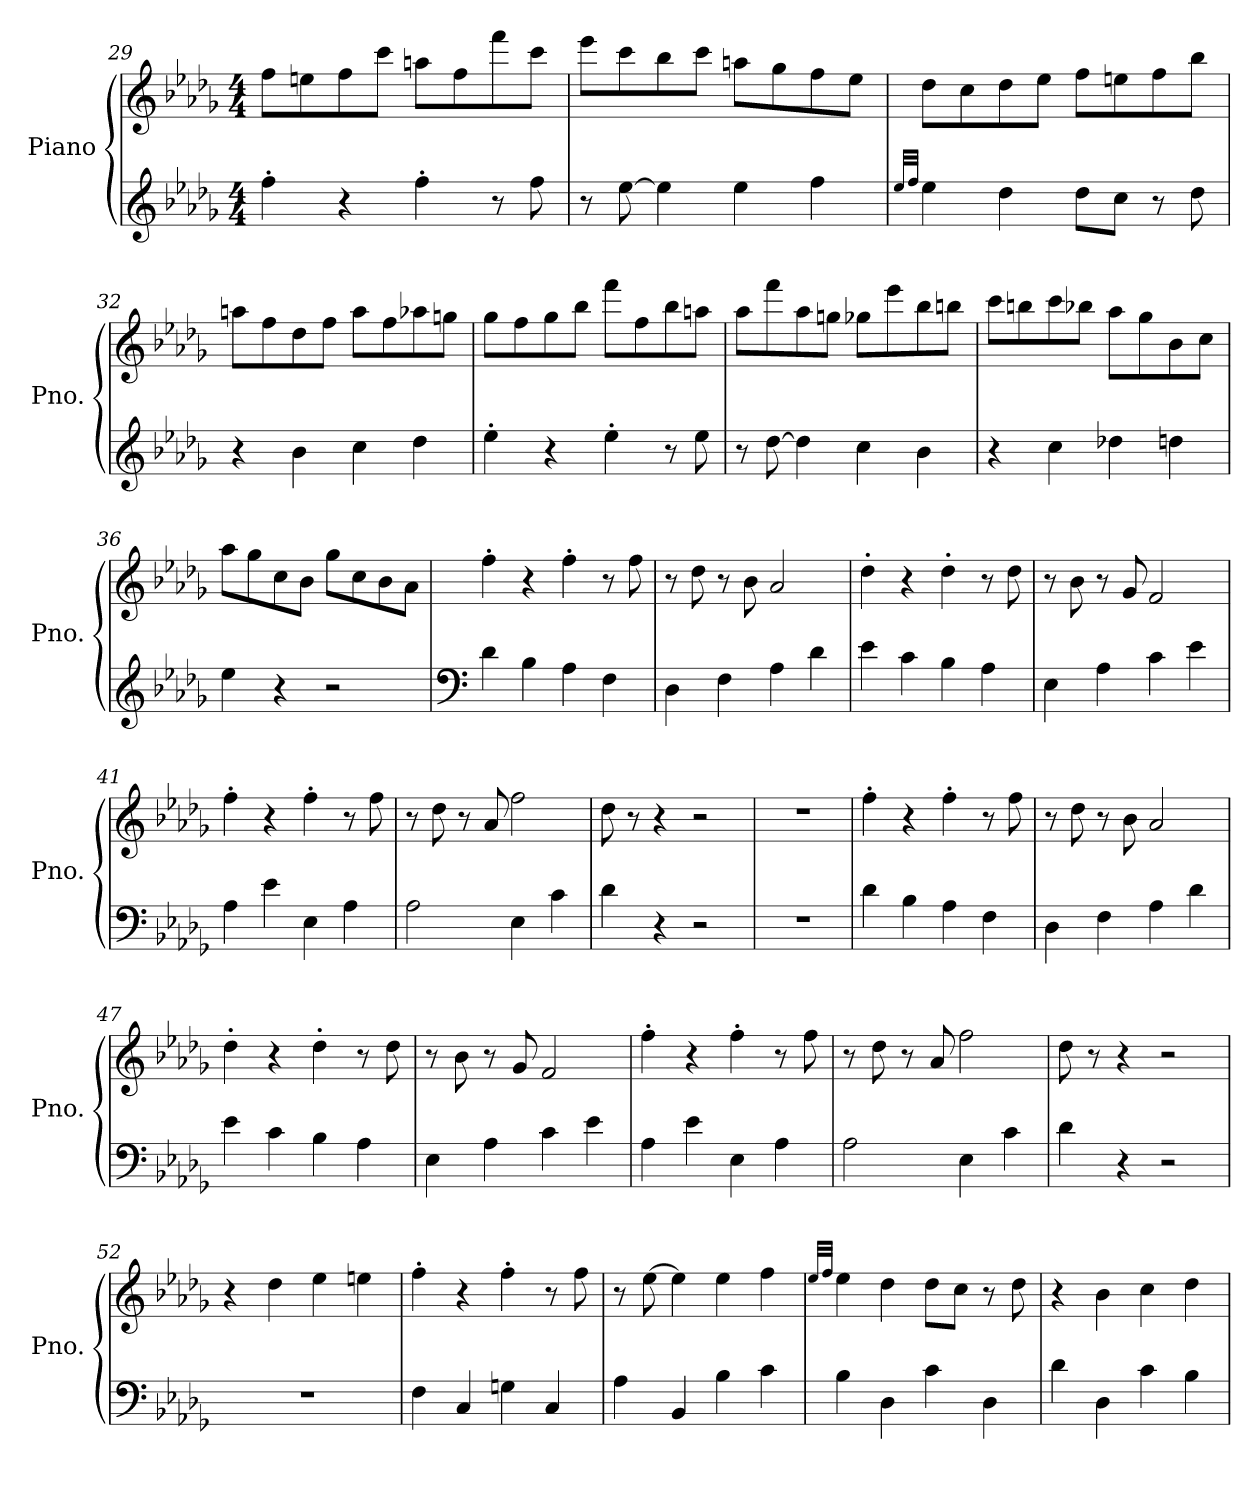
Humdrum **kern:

**kern	**kern
*part1	*part1
*staff2	*staff1
*I"Piano	*
*I'Pno.	*
*clefG2	*clefG2
*k[b-e-a-d-g-]	*k[b-e-a-d-g-]
*M4/4	*M4/4
=29	=29
4ff'\	8ff\L
.	8een\
4r	8ff\
.	8ccc\J
4ff'\	8aan\L
.	8ff\
8r	8fff\
8ff\	8ccc\J
=30	=30
8r	8eee-\L
[8ee-\	8ccc\
4ee-\]	8bb-\
.	8ccc\J
4ee-\	8aan\L
.	8gg-\
4ff\	8ff\
.	8ee-\J
=31	=31
32qee-/LLL	.
32qff/JJJ	.
4ee-\	8dd-\L
.	8cc\
4dd-\	8dd-\
.	8ee-\J
8dd-\L	8ff\L
8cc\J	8een\
8r	8ff\
8dd-\	8bb-\J
!!LO:PB:g=z
=32	=32
4r	8aan\L
.	8ff\
4b-\	8dd-\
.	8ff\J
4cc\	8aa\L
.	8ff\
4dd-\	8aa-X\
.	8ggn\J
=33	=33
4ee-'\	8gg-\L
.	8ff\
4r	8gg-\
.	8bb-\J
4ee-'\	8fff\L
.	8ff\
8r	8bb-\
8ee-\	8aan\J
=34	=34
8r	8aa-\L
[8dd-\	8fff\
4dd-\]	8aa-\
.	8ggn\J
4cc\	8gg-X\L
.	8eee-\
4b-\	8bb-\
.	8bbn\J
!!LO:LB:g=z
=35	=35
4r	8ccc\L
.	8bbn\
4cc\	8ccc\
.	8bb-X\J
4dd-X\	8aa-\L
.	8gg-\
4ddn\	8b-\
.	8cc\J
=36	=36
4ee-\	8aa-\L
.	8gg-\
4r	8cc\
.	8b-\J
2r	8gg-\L
.	8cc\
.	8b-\
.	8a-\J
=37	=37
*clefF4	*
4d-\	4ff'\
4B-\	4r
4A-\	4ff'\
4F\	8r
.	8ff\
=38	=38
4D-\	8r
.	8dd-\
4F\	8r
.	8b-\
4A-\	2a-/
4d-\	.
=39	=39
4e-\	4dd-'\
4c\	4r
4B-\	4dd-'\
4A-\	8r
.	8dd-\
!!LO:LB:g=z
=40	=40
4E-\	8r
.	8b-\
4A-\	8r
.	8g-/
4c\	2f/
4e-\	.
=41	=41
4A-\	4ff'\
4e-\	4r
4E-\	4ff'\
4A-\	8r
.	8ff\
=42	=42
2A-\	8r
.	8dd-\
.	8r
.	8a-/
4E-\	2ff\
4c\	.
=43	=43
4d-\	8dd-\
.	8r
4r	4r
2r	2r
=44	=44
1r	1r
=45	=45
4d-\	4ff'\
4B-\	4r
4A-\	4ff'\
4F\	8r
.	8ff\
!!LO:LB:g=z
=46	=46
4D-\	8r
.	8dd-\
4F\	8r
.	8b-\
4A-\	2a-/
4d-\	.
=47	=47
4e-\	4dd-'\
4c\	4r
4B-\	4dd-'\
4A-\	8r
.	8dd-\
=48	=48
4E-\	8r
.	8b-\
4A-\	8r
.	8g-/
4c\	2f/
4e-\	.
=49	=49
4A-\	4ff'\
4e-\	4r
4E-\	4ff'\
4A-\	8r
.	8ff\
=50	=50
2A-\	8r
.	8dd-\
.	8r
.	8a-/
4E-\	2ff\
4c\	.
=51	=51
4d-\	8dd-\
.	8r
4r	4r
2r	2r
!!LO:LB:g=z
=52	=52
1r	4r
.	4dd-\
.	4ee-\
.	4een\
=53	=53
4F\	4ff'\
4C/	4r
4Gn\	4ff'\
4C/	8r
.	8ff\
=54	=54
4A-\	8r
.	[8ee-\
4BB-/	4ee-\]
4B-\	4ee-\
4c\	4ff\
=55	=55
.	32qee-/LLL
.	32qff/JJJ
4B-\	4ee-\
4D-\	4dd-\
4c\	8dd-\L
.	8cc\J
4D-\	8r
.	8dd-\
=56	=56
4d-\	4r
4D-\	4b-\
4c\	4cc\
4B-\	4dd-\
=	=
*-	*-
